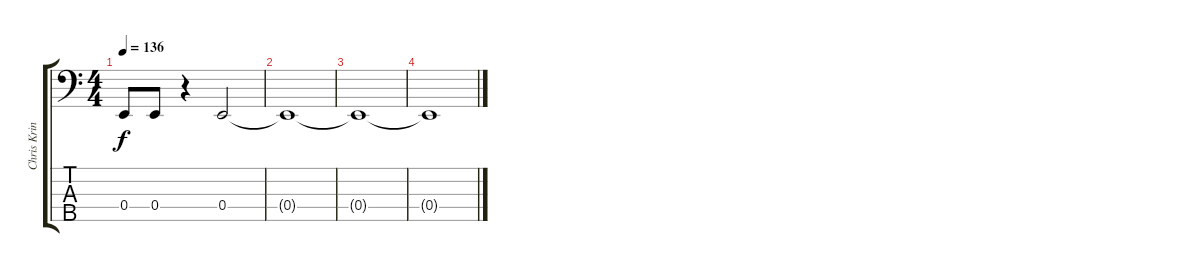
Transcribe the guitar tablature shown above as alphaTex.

\track ("Chris Kringel" "Chris Krin") {instrument fretlessbass}
\staff {score tabs}
\tuning (G2 D2 A1 E1 B0) {hide}
\ts (4 4)
\tempo 136
\clef f4
\ks c
0.4.8{dy f} 0.4.8 r.4 0.4.2 |
0.4{t}.1 |
0.4{t}.1 |
0.4{t}.1
